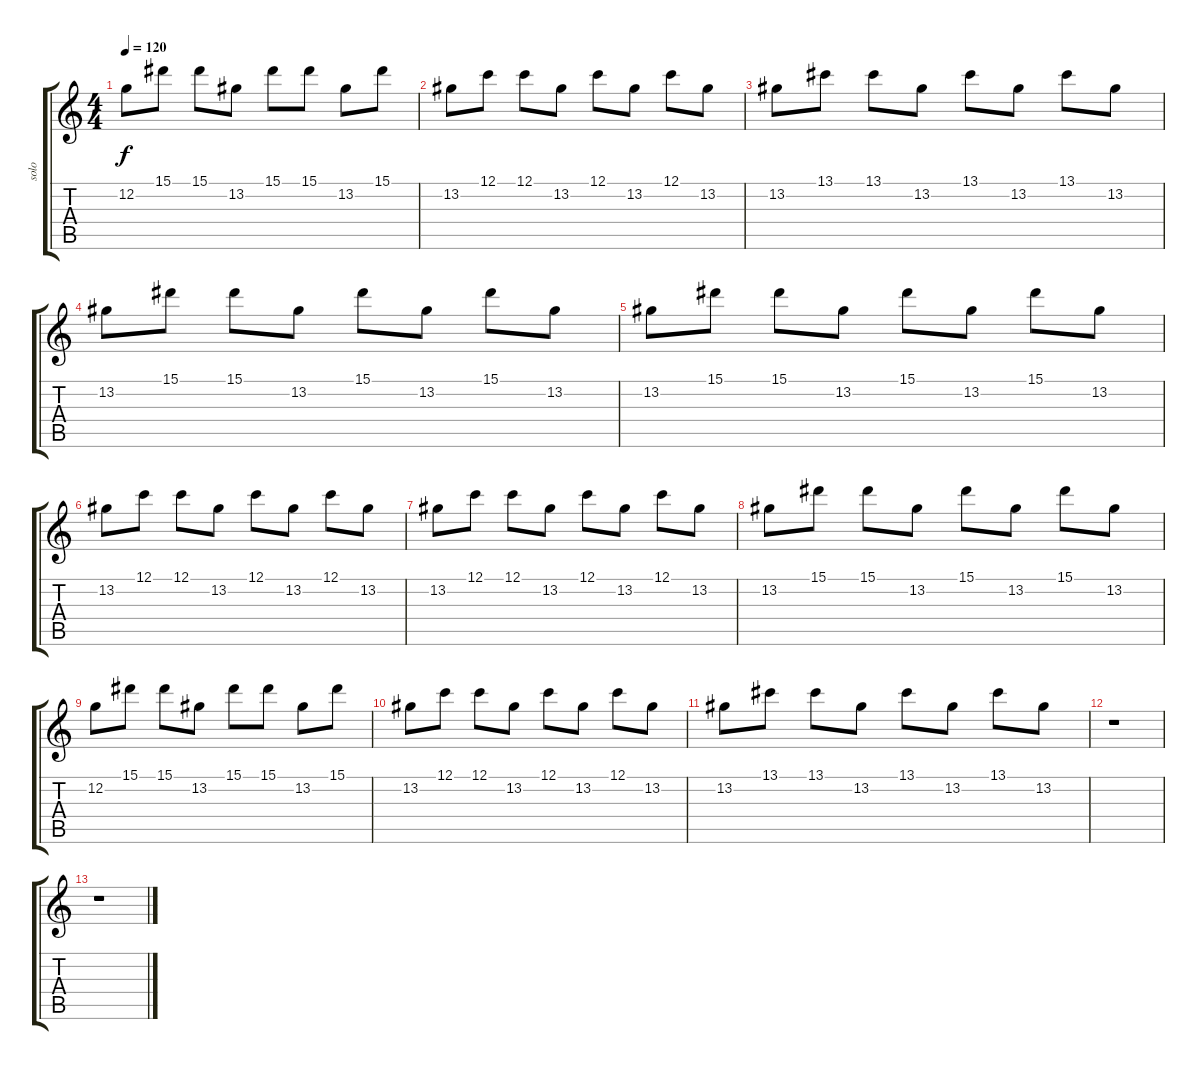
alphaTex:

\track ("solo" "solo") {instrument distortionguitar}
\staff {score tabs}
\tuning (C4 G3 Eb3 Bb2 F2 C2) {hide}
\ts (4 4)
\tempo 120
\clef g2
\ks c
12.2.8{dy f} 15.1.8 15.1.8 13.2.8 15.1.8 15.1.8 13.2.8 15.1.8 |
13.2.8 12.1.8 12.1.8 13.2.8 12.1.8 13.2.8 12.1.8 13.2.8 |
13.2.8 13.1.8 13.1.8 13.2.8 13.1.8 13.2.8 13.1.8 13.2.8 |
13.2.8 15.1.8 15.1.8 13.2.8 15.1.8 13.2.8 15.1.8 13.2.8 |
13.2.8 15.1.8 15.1.8 13.2.8 15.1.8 13.2.8 15.1.8 13.2.8 |
13.2.8 12.1.8 12.1.8 13.2.8 12.1.8 13.2.8 12.1.8 13.2.8 |
13.2.8 12.1.8 12.1.8 13.2.8 12.1.8 13.2.8 12.1.8 13.2.8 |
13.2.8 15.1.8 15.1.8 13.2.8 15.1.8 13.2.8 15.1.8 13.2.8 |
12.2.8 15.1.8 15.1.8 13.2.8 15.1.8 15.1.8 13.2.8 15.1.8 |
13.2.8 12.1.8 12.1.8 13.2.8 12.1.8 13.2.8 12.1.8 13.2.8 |
13.2.8 13.1.8 13.1.8 13.2.8 13.1.8 13.2.8 13.1.8 13.2.8 |
r.1 |
r.1
